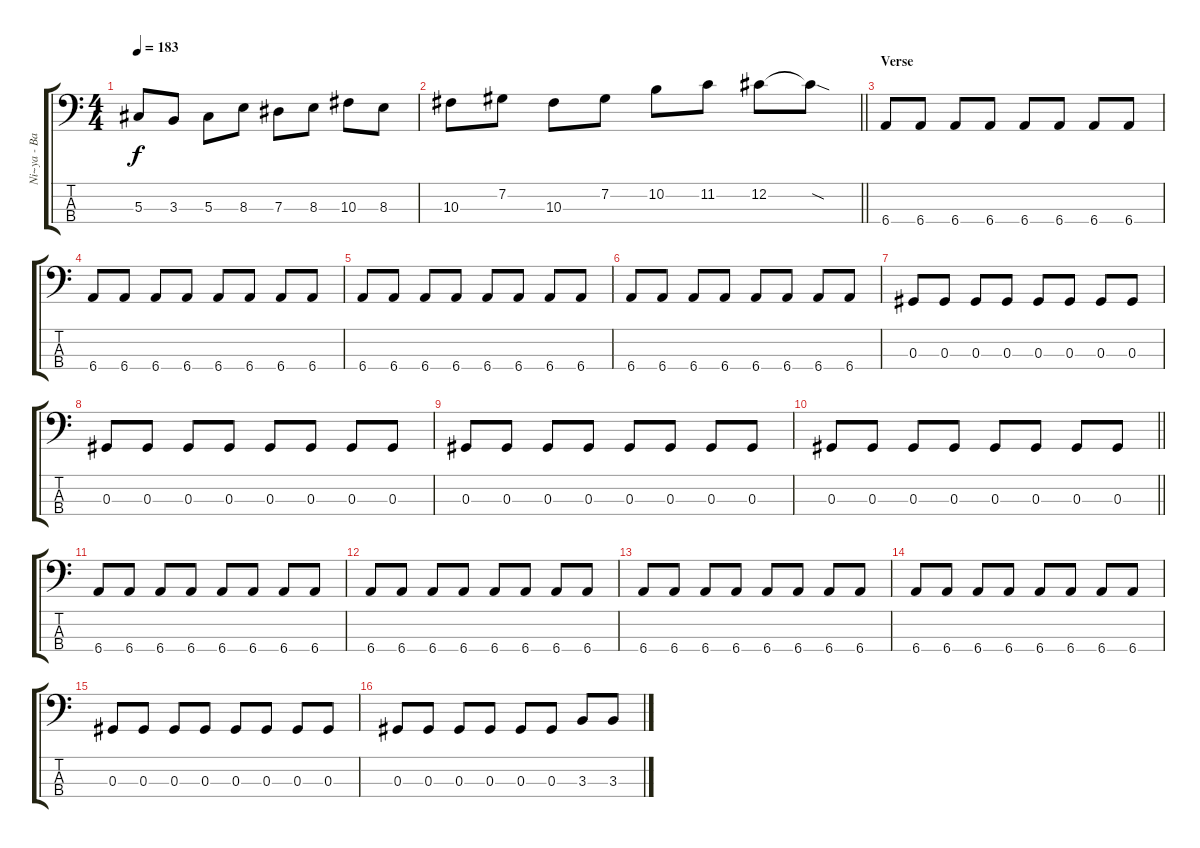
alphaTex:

\track ("Ni~ya - Bass" "Ni~ya - Ba") {instrument electricbasspick}
\staff {score tabs}
\tuning (Gb2 Db2 Ab1 Eb1) {hide}
\ts (4 4)
\tempo 183
\clef f4
\ks c
5.3.8{dy f} 3.3.8 5.3.8 8.3.8 7.3.8 8.3.8 10.3.8 8.3.8 |
\barLineRight lightlight
10.3.8 7.2.8 10.3.8 7.2.8 10.2.8 11.2.8 12.2.8 12.2{sod t}.8 |
\section ("" "Verse")
6.4.8 6.4.8 6.4.8 6.4.8 6.4.8 6.4.8 6.4.8 6.4.8 |
6.4.8 6.4.8 6.4.8 6.4.8 6.4.8 6.4.8 6.4.8 6.4.8 |
6.4.8 6.4.8 6.4.8 6.4.8 6.4.8 6.4.8 6.4.8 6.4.8 |
6.4.8 6.4.8 6.4.8 6.4.8 6.4.8 6.4.8 6.4.8 6.4.8 |
0.3.8 0.3.8 0.3.8 0.3.8 0.3.8 0.3.8 0.3.8 0.3.8 |
0.3.8 0.3.8 0.3.8 0.3.8 0.3.8 0.3.8 0.3.8 0.3.8 |
0.3.8 0.3.8 0.3.8 0.3.8 0.3.8 0.3.8 0.3.8 0.3.8 |
\barLineRight lightlight
0.3.8 0.3.8 0.3.8 0.3.8 0.3.8 0.3.8 0.3.8 0.3.8 |
\section ("" "")
6.4.8 6.4.8 6.4.8 6.4.8 6.4.8 6.4.8 6.4.8 6.4.8 |
6.4.8 6.4.8 6.4.8 6.4.8 6.4.8 6.4.8 6.4.8 6.4.8 |
6.4.8 6.4.8 6.4.8 6.4.8 6.4.8 6.4.8 6.4.8 6.4.8 |
6.4.8 6.4.8 6.4.8 6.4.8 6.4.8 6.4.8 6.4.8 6.4.8 |
0.3.8 0.3.8 0.3.8 0.3.8 0.3.8 0.3.8 0.3.8 0.3.8 |
0.3.8 0.3.8 0.3.8 0.3.8 0.3.8 0.3.8 3.3.8 3.3.8
